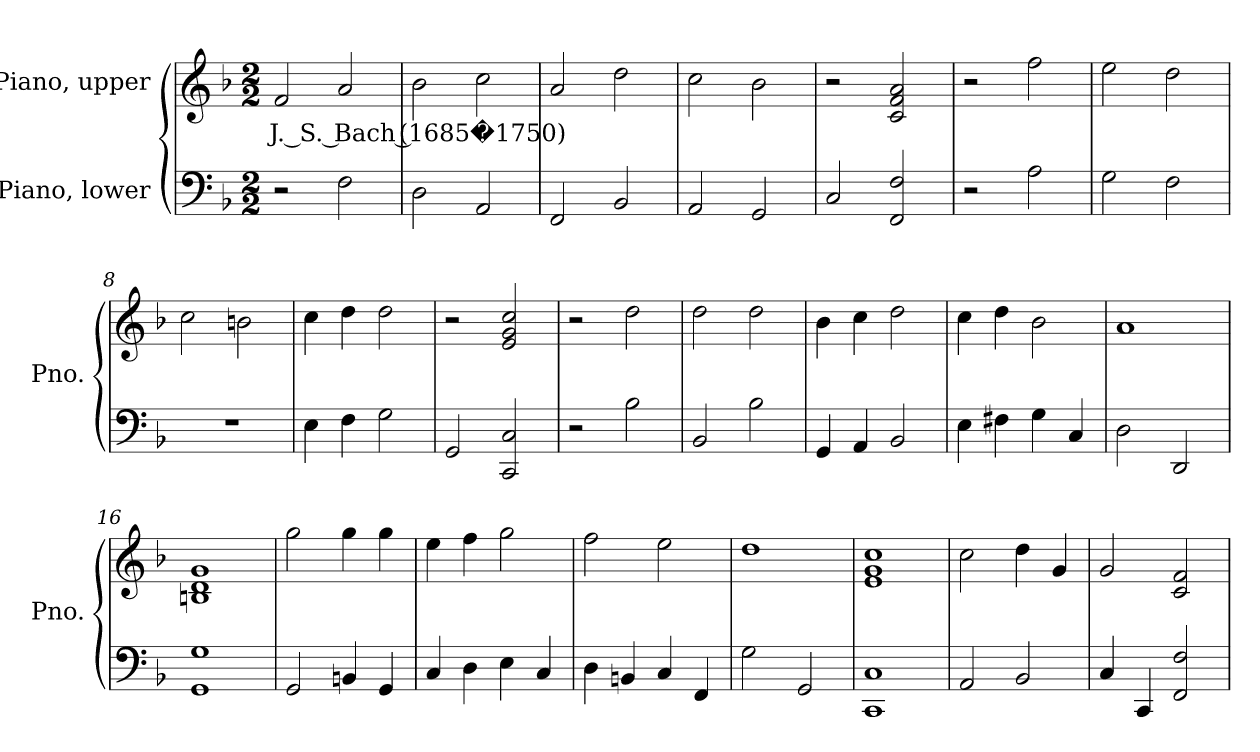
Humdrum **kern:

**kern	**kern	**text
*part2	*part1	*part1
*staff2	*staff1	*staff1
*I"Piano, lower	*I"Piano, upper	*
*I'Pno.	*I'Pno.	*
*clefF4	*clefG2	*
*k[b-]	*k[b-]	*
*M2/2	*M2/2	*
*MM240	*MM240	*
=1	=1	=1
!	!	!LO:LY:b
2r	2f/	J. S. Bach (1685�1750)
2F\	2a/	.
=2	=2	=2
2D\	2b-\	.
2AA/	2cc\	.
=3	=3	=3
2FF/	2a/	.
2BB-/	2dd\	.
=4	=4	=4
2AA/	2cc\	.
2GG/	2b-\	.
=5	=5	=5
2C/	2r	.
2FF/ 2F/	2c/ 2f/ 2a/	.
=6	=6	=6
2r	2r	.
2A\	2ff\	.
=7	=7	=7
2G\	2ee\	.
2F\	2dd\	.
=8	=8	=8
1r	2cc\	.
.	2bn\	.
!!LO:LB:g=z
=9	=9	=9
4E\	4cc\	.
4F\	4dd\	.
2G\	2dd\	.
=10	=10	=10
2GG/	2r	.
2CC/ 2C/	2e/ 2g/ 2cc/	.
=11	=11	=11
2r	2r	.
2B-\	2dd\	.
=12	=12	=12
2BB-/	2dd\	.
2B-\	2dd\	.
=13	=13	=13
4GG/	4b-\	.
4AA/	4cc\	.
2BB-/	2dd\	.
=14	=14	=14
4E\	4cc\	.
4F#X\	4dd\	.
4G\	2b-\	.
4C/	.	.
=15	=15	=15
2D\	1a	.
2DD/	.	.
=16	=16	=16
1GG 1G	1Bn 1d 1g	.
=17	=17	=17
2GG/	2gg\	.
4BBn/	4gg\	.
4GG/	4gg\	.
=18	=18	=18
4C/	4ee\	.
4D\	4ff\	.
4E\	2gg\	.
4C/	.	.
!!LO:LB:g=z
=19	=19	=19
4D\	2ff\	.
4BBn/	.	.
4C/	2ee\	.
4FF/	.	.
=20	=20	=20
2G\	1dd	.
2GG/	.	.
=21	=21	=21
1CC 1C	1e 1g 1cc	.
=22	=22	=22
2AA/	2cc\	.
2BB-/	4dd\	.
.	4g/	.
=23	=23	=23
4C/	2g/	.
4CC/	.	.
2FF/ 2F/	2c/ 2f/	.
=	=	=
*-	*-	*-
